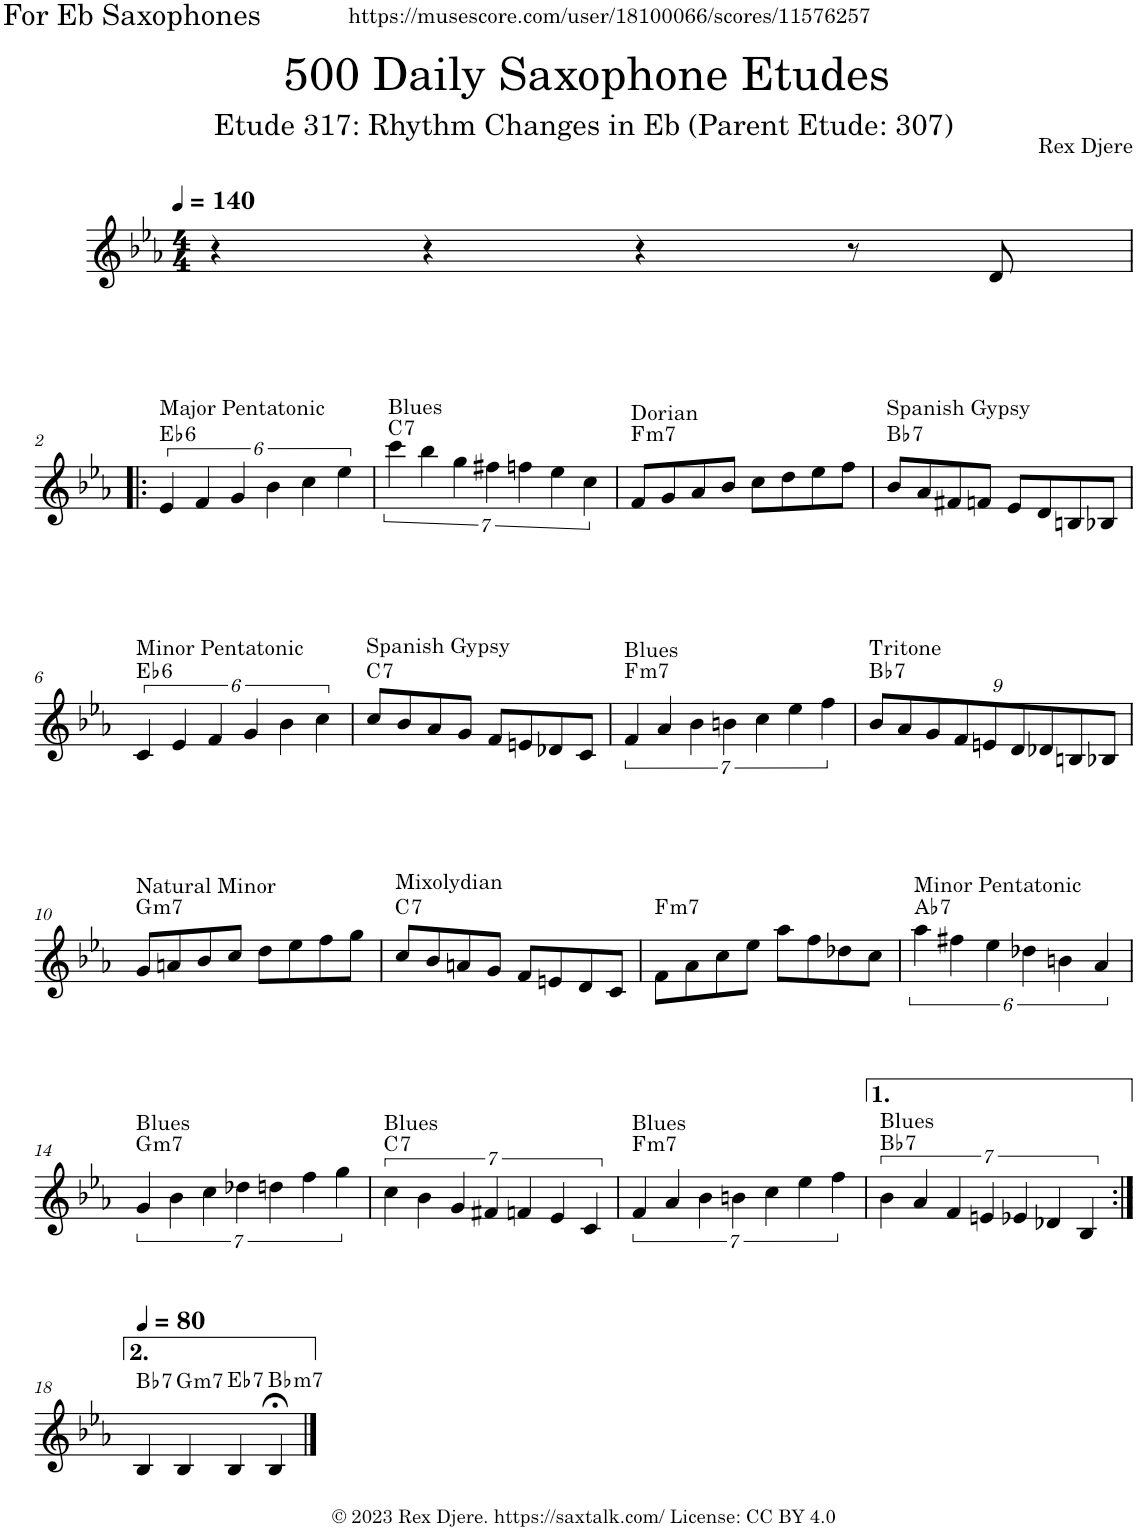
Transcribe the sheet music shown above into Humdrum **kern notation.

**kern	**harte
*part1	*part1
*staff1	*
*I"Alto Saxophone	*
*I'A. Sax.	*
*clefG2	*
*Trd5c9	*
*k[b-e-a-]	*
*M4/4	*
*MM140	*
=1	=1
4r	.
4r	.
4r	.
8r	.
8d/	.
!!LO:LB:g=z
=2!|:	=2!|:
!LO:TX:a:t=Major Pentatonic	!LO:H:kt=6
6e-/	Eb:maj6
6f/	.
6g/	.
6b-\	.
6cc\	.
6ee-\	.
=3	=3
!LO:TX:a:t=Blues	!LO:H:kt=7
7ccc\	C:7
7bb-\	.
7gg\	.
7ff#X\	.
7ffn\	.
7ee-\	.
7cc\	.
=4	=4
!LO:TX:a:t=Dorian	!LO:H:kt=m7
8f/L	F:min7
8g/	.
8a-/	.
8b-/J	.
8cc\L	.
8dd\	.
8ee-\	.
8ff\J	.
=5	=5
!LO:TX:a:t=Spanish Gypsy	!LO:H:kt=7
8b-/L	Bb:7
8a-/	.
8f#X/	.
8fn/J	.
8e-/L	.
8d/	.
8Bn/	.
8B-X/J	.
!!LO:LB:g=z
=6	=6
!LO:TX:a:t=Minor Pentatonic	!LO:H:kt=6
6c/	Eb:maj6
6e-/	.
6f/	.
6g/	.
6b-\	.
6cc\	.
=7	=7
!LO:TX:a:t=Spanish Gypsy	!LO:H:kt=7
8cc/L	C:7
8b-/	.
8a-/	.
8g/J	.
8f/L	.
8en/	.
8d-X/	.
8c/J	.
=8	=8
!LO:TX:a:t=Blues	!LO:H:kt=m7
7f/	F:min7
7a-/	.
7b-\	.
7bn\	.
7cc\	.
7ee-\	.
7ff\	.
=9	=9
*Xbrackettup	*
!LO:TX:a:t=Tritone	!LO:H:kt=7
9b-/L	Bb:7
9a-/	.
9g/	.
9f/	.
9en/	.
9d/	.
9d-X/	.
9Bn/	.
9B-X/J	.
!!LO:LB:g=z
=10	=10
!LO:TX:a:t=Natural Minor	!LO:H:kt=m7
8g/L	G:min7
8an/	.
8b-/	.
8cc/J	.
8dd\L	.
8ee-\	.
8ff\	.
8gg\J	.
=11	=11
!LO:TX:a:t=Mixolydian	!LO:H:kt=7
8cc/L	C:7
8b-/	.
8an/	.
8g/J	.
8f/L	.
8en/	.
8d/	.
8c/J	.
=12	=12
!	!LO:H:kt=m7
8f\L	F:min7
8a-\	.
8cc\	.
8ee-\J	.
8aa-\L	.
8ff\	.
8dd-X\	.
8cc\J	.
=13	=13
*brackettup	*
!LO:TX:a:t=Minor Pentatonic	!LO:H:kt=7
6aa-\	Ab:7
6ff#X\	.
6ee-\	.
6dd-X\	.
6bn\	.
6a-/	.
!!LO:LB:g=z
=14	=14
!LO:TX:a:t=Blues	!LO:H:kt=m7
7g/	G:min7
7b-\	.
7cc\	.
7dd-X\	.
7ddn\	.
7ff\	.
7gg\	.
=15	=15
!LO:TX:a:t=Blues	!LO:H:kt=7
7cc\	C:7
7b-\	.
7g/	.
7f#X/	.
7fn/	.
7e-/	.
7c/	.
=16	=16
!LO:TX:a:t=Blues	!LO:H:kt=m7
7f/	F:min7
7a-/	.
7b-\	.
7bn\	.
7cc\	.
7ee-\	.
7ff\	.
=17	=17
!LO:TX:a:t=Blues	!LO:H:kt=7
7b-\	Bb:7
7a-/	.
7f/	.
7en/	.
7e-X/	.
7d-X/	.
7B-/	.
!!LO:LB:g=z
=18:|!	=18:|!
*MM80	*
!	!LO:H:kt=7
4B-/	Bb:7
!	!LO:H:kt=m7
4B-/	G:min7
!	!LO:H:kt=7
4B-/	Eb:7
!	!LO:H:kt=m7
4B-;</	Bb:min7
==	==
*-	*-
